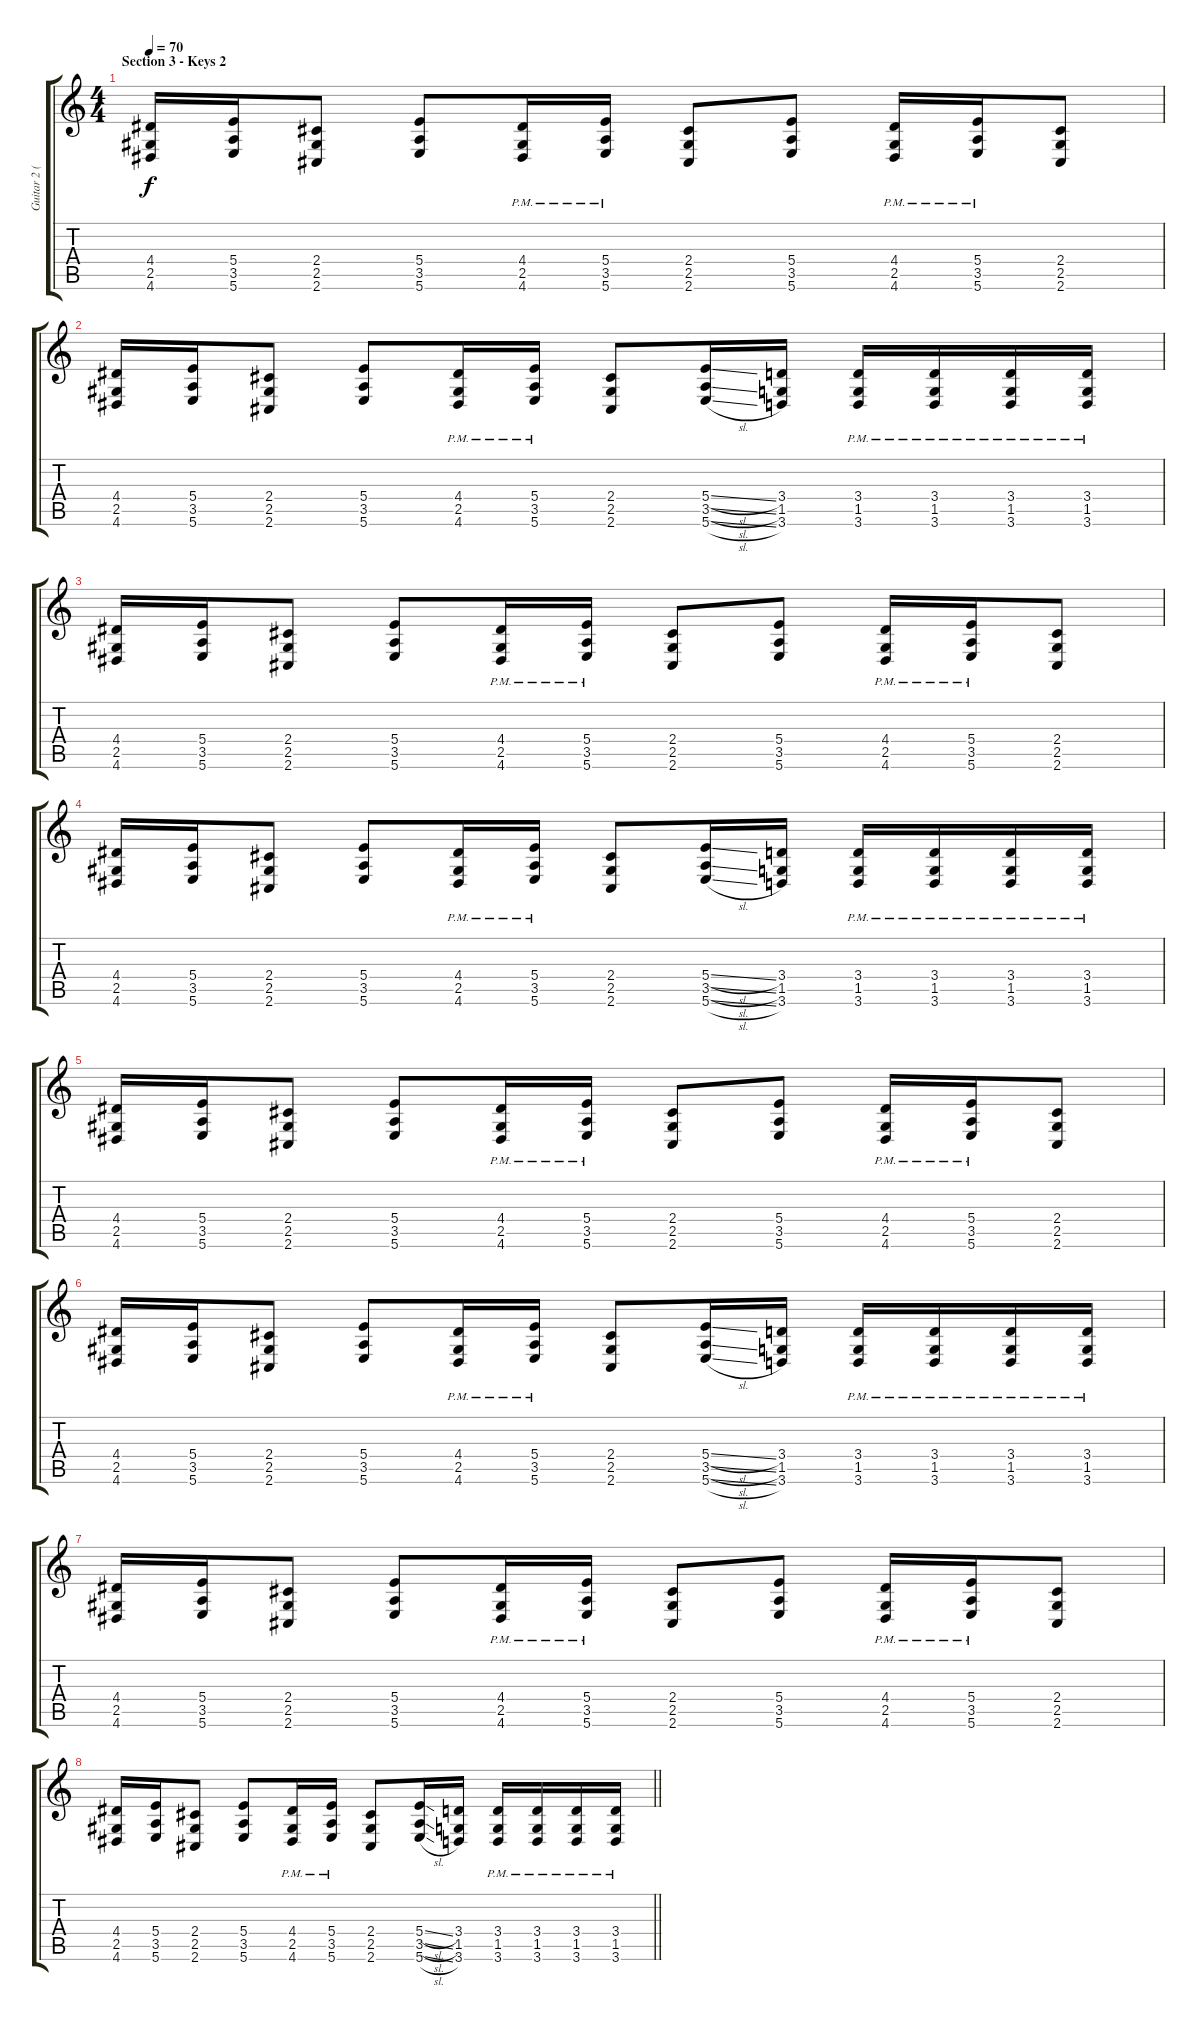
\track ("Guitar 2 (Distortion)" "Guitar 2 (") {instrument distortionguitar}
\staff {score tabs}
\tuning (Db4 Ab3 E3 B2 Gb2 B1) {hide}
\ts (4 4)
\section ("" "Section 3 - Keys 2")
\tempo 70
\clef g2
\ks c
(4.4 2.5 4.6).16{dy f} (5.4 3.5 5.6).16 (2.4 2.5 2.6).8 (5.4 3.5 5.6).8 (4.4{pm} 2.5{pm} 4.6{pm}).16 (5.4{pm} 3.5{pm} 5.6).16 (2.4 2.5 2.6).8 (5.4 3.5 5.6).8 (4.4{pm} 2.5{pm} 4.6{pm}).16 (5.4{pm} 3.5{pm} 5.6{pm}).16 (2.4 2.5 2.6).8 |
(4.4 2.5 4.6).16 (5.4 3.5 5.6).16 (2.4 2.5 2.6).8 (5.4 3.5 5.6).8 (4.4{pm} 2.5{pm} 4.6{pm}).16 (5.4{pm} 3.5{pm} 5.6).16 (2.4 2.5 2.6).8 (5.4{sl} 3.5{sl} 5.6{sl}).16 (3.4 1.5 3.6).16 (3.4{pm} 1.5{pm} 3.6{pm}).16 (3.4{pm} 1.5{pm} 3.6{pm}).16 (3.4{pm} 1.5{pm} 3.6{pm}).16 (3.4{pm} 1.5{pm} 3.6{pm}).16 |
(4.4 2.5 4.6).16 (5.4 3.5 5.6).16 (2.4 2.5 2.6).8 (5.4 3.5 5.6).8 (4.4{pm} 2.5{pm} 4.6{pm}).16 (5.4{pm} 3.5{pm} 5.6).16 (2.4 2.5 2.6).8 (5.4 3.5 5.6).8 (4.4{pm} 2.5{pm} 4.6{pm}).16 (5.4{pm} 3.5{pm} 5.6{pm}).16 (2.4 2.5 2.6).8 |
(4.4 2.5 4.6).16 (5.4 3.5 5.6).16 (2.4 2.5 2.6).8 (5.4 3.5 5.6).8 (4.4{pm} 2.5{pm} 4.6{pm}).16 (5.4{pm} 3.5{pm} 5.6).16 (2.4 2.5 2.6).8 (5.4{sl} 3.5{sl} 5.6{sl}).16 (3.4 1.5 3.6).16 (3.4{pm} 1.5{pm} 3.6{pm}).16 (3.4{pm} 1.5{pm} 3.6{pm}).16 (3.4{pm} 1.5{pm} 3.6{pm}).16 (3.4{pm} 1.5{pm} 3.6{pm}).16 |
(4.4 2.5 4.6).16 (5.4 3.5 5.6).16 (2.4 2.5 2.6).8 (5.4 3.5 5.6).8 (4.4{pm} 2.5{pm} 4.6{pm}).16 (5.4{pm} 3.5{pm} 5.6).16 (2.4 2.5 2.6).8 (5.4 3.5 5.6).8 (4.4{pm} 2.5{pm} 4.6{pm}).16 (5.4{pm} 3.5{pm} 5.6{pm}).16 (2.4 2.5 2.6).8 |
(4.4 2.5 4.6).16 (5.4 3.5 5.6).16 (2.4 2.5 2.6).8 (5.4 3.5 5.6).8 (4.4{pm} 2.5{pm} 4.6{pm}).16 (5.4{pm} 3.5{pm} 5.6).16 (2.4 2.5 2.6).8 (5.4{sl} 3.5{sl} 5.6{sl}).16 (3.4 1.5 3.6).16 (3.4{pm} 1.5{pm} 3.6{pm}).16 (3.4{pm} 1.5{pm} 3.6{pm}).16 (3.4{pm} 1.5{pm} 3.6{pm}).16 (3.4{pm} 1.5{pm} 3.6{pm}).16 |
(4.4 2.5 4.6).16 (5.4 3.5 5.6).16 (2.4 2.5 2.6).8 (5.4 3.5 5.6).8 (4.4{pm} 2.5{pm} 4.6{pm}).16 (5.4{pm} 3.5{pm} 5.6).16 (2.4 2.5 2.6).8 (5.4 3.5 5.6).8 (4.4{pm} 2.5{pm} 4.6{pm}).16 (5.4{pm} 3.5{pm} 5.6{pm}).16 (2.4 2.5 2.6).8 |
\barLineRight lightlight
(4.4 2.5 4.6).16 (5.4 3.5 5.6).16 (2.4 2.5 2.6).8 (5.4 3.5 5.6).8 (4.4{pm} 2.5{pm} 4.6{pm}).16 (5.4{pm} 3.5{pm} 5.6).16 (2.4 2.5 2.6).8 (5.4{sl} 3.5{sl} 5.6{sl}).16 (3.4 1.5 3.6).16 (3.4{pm} 1.5{pm} 3.6{pm}).16 (3.4{pm} 1.5{pm} 3.6{pm}).16 (3.4{pm} 1.5{pm} 3.6{pm}).16 (3.4{pm} 1.5{pm} 3.6{pm}).16
